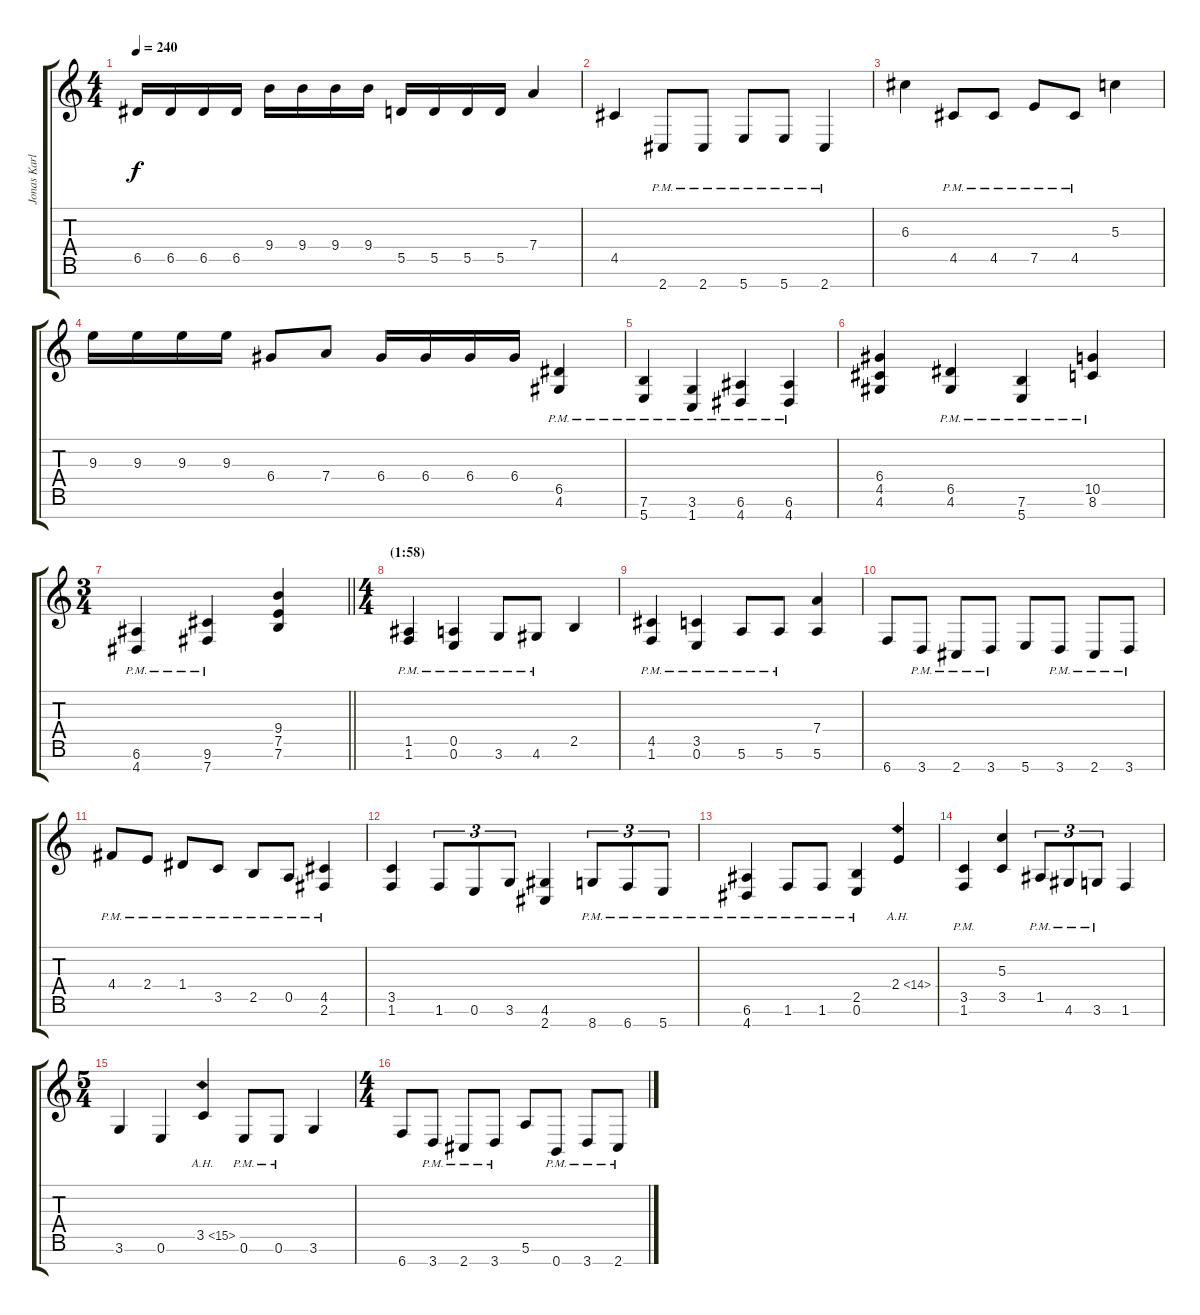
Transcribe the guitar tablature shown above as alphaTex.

\track ("Jonas Karlsson" "Jonas Karl") {instrument distortionguitar}
\staff {score tabs}
\tuning (E4 B3 G3 D3 A2 E2 B1) {hide}
\ts (4 4)
\tempo 240
\clef g2
\ks c
6.5.16{dy f} 6.5.16 6.5.16 6.5.16 9.4.16 9.4.16 9.4.16 9.4.16 5.5.16 5.5.16 5.5.16 5.5.16 7.4.4 |
4.5.4 2.7{pm}.8 2.7{pm}.8 5.7{pm}.8 5.7{pm}.8 2.7{pm}.4 |
6.3.4 4.5{pm}.8 4.5{pm}.8 7.5{pm}.8 4.5{pm}.8 5.3.4 |
9.3.16 9.3.16 9.3.16 9.3.16 6.4.8 7.4.8 6.4.16 6.4.16 6.4.16 6.4.16 (6.5{pm} 4.6{pm}).4 |
(7.6{pm} 5.7{pm}).4 (3.6{pm} 1.7{pm}).4 (6.6{pm} 4.7{pm}).4 (6.6{pm} 4.7{pm}).4 |
(6.4 4.5 4.6).4 (6.5{pm} 4.6{pm}).4 (7.6{pm} 5.7{pm}).4 (10.5{pm} 8.6{pm}).4 |
\ts (3 4)
\barLineRight lightlight
(6.6{pm} 4.7{pm}).4 (9.6{pm} 7.7{pm}).4 (9.4 7.5 7.6).4 |
\ts (4 4)
\section ("" "(1:58)")
(1.5{pm} 1.6{pm}).4 (0.5{pm} 0.6{pm}).4 3.6{pm}.8 4.6{pm}.8 2.5.4 |
(4.5{pm} 1.6{pm}).4 (3.5{pm} 0.6{pm}).4 5.6{pm}.8 5.6{pm}.8 (7.4 5.6).4 |
6.7.8 3.7{pm}.8 2.7{pm}.8 3.7{pm}.8 5.7.8 3.7{pm}.8 2.7{pm}.8 3.7{pm}.8 |
4.4{pm}.8 2.4{pm}.8 1.4{pm}.8 3.5{pm}.8 2.5{pm}.8 0.5{pm}.8 (4.5{pm} 2.6{pm}).4 |
(3.5 1.6).4 1.6.8{tu (3 2)} 0.6.8{tu (3 2)} 3.6.8{tu (3 2)} (4.6 2.7).4 8.7{pm}.8{tu (3 2)} 6.7{pm}.8{tu (3 2)} 5.7{pm}.8{tu (3 2)} |
(6.6{pm} 4.7{pm}).4 1.6{pm}.8 1.6{pm}.8 (2.5{pm} 0.6{pm}).4 2.4{ah 12}.4 |
(3.5 1.6{pm}).4 (5.3 3.5).4 1.5{pm}.8{tu (3 2)} 4.6{pm}.8{tu (3 2)} 3.6{pm}.8{tu (3 2)} 1.6.4 |
\ts (5 4)
3.6.4 0.6.4 3.5{ah 12}.4 0.6{pm}.8 0.6{pm}.8 3.6.4 |
\ts (4 4)
6.7.8 3.7{pm}.8 2.7{pm}.8 3.7{pm}.8 5.6.8 0.7{pm}.8 3.7{pm}.8 2.7{pm}.8
